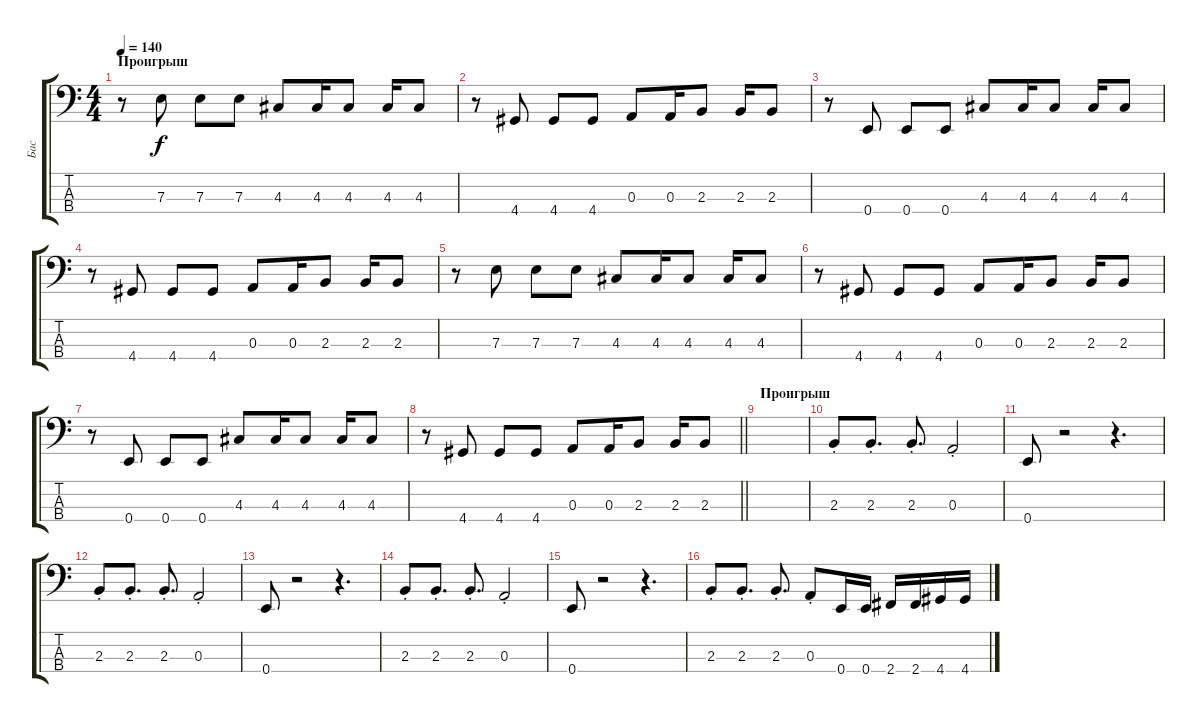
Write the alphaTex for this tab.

\track ("Бас" "Бас") {instrument electricbassfinger}
\staff {score tabs}
\tuning (G2 D2 A1 E1) {hide}
\ts (4 4)
\section ("" "Проигрыш")
\tempo 140
\clef f4
\ks c
r.8{dy f} 7.3.8 7.3.8 7.3.8 4.3.8 4.3.16 4.3.8 4.3.16 4.3.8 |
r.8 4.4.8 4.4.8 4.4.8 0.3.8 0.3.16 2.3.8 2.3.16 2.3.8 |
r.8 0.4.8 0.4.8 0.4.8 4.3.8 4.3.16 4.3.8 4.3.16 4.3.8 |
r.8 4.4.8 4.4.8 4.4.8 0.3.8 0.3.16 2.3.8 2.3.16 2.3.8 |
r.8 7.3.8 7.3.8 7.3.8 4.3.8 4.3.16 4.3.8 4.3.16 4.3.8 |
r.8 4.4.8 4.4.8 4.4.8 0.3.8 0.3.16 2.3.8 2.3.16 2.3.8 |
r.8 0.4.8 0.4.8 0.4.8 4.3.8 4.3.16 4.3.8 4.3.16 4.3.8 |
\barLineRight lightlight
r.8 4.4.8 4.4.8 4.4.8 0.3.8 0.3.16 2.3.8 2.3.16 2.3.8 |
\section ("" "Проигрыш")
|
2.3{st}.8 2.3{st}.8{d} 2.3{st}.8{d} 0.3{st}.2 |
0.4.8 r.2 r.4{d} |
2.3{st}.8 2.3{st}.8{d} 2.3{st}.8{d} 0.3{st}.2 |
0.4.8 r.2 r.4{d} |
2.3{st}.8 2.3{st}.8{d} 2.3{st}.8{d} 0.3{st}.2 |
0.4.8 r.2 r.4{d} |
2.3{st}.8 2.3{st}.8{d} 2.3{st}.8{d} 0.3{st}.8 0.4.16 0.4.16 2.4.16 2.4.16 4.4.16 4.4.16
